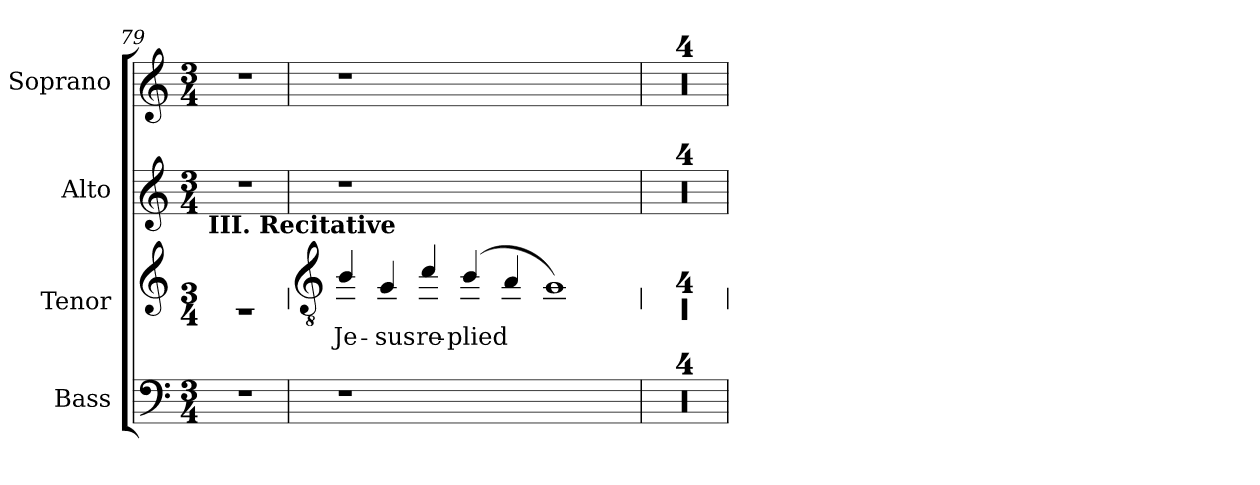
**kern	**kern	**text	**kern	**kern
*part4	*part3	*part3	*part2	*part1
*staff4	*staff3	*staff3	*staff2	*staff1
*I"Bass	*I"Tenor	*	*I"Alto	*I"Soprano
!!LO:LB:g=z
*	*stria0	*	*	*
*clefF4	*clefG2	*	*clefG2	*clefG2
*	*ITrd7c12	*	*	*
*k[]	*k[]	*	*k[]	*k[]
*C:	*C:	*	*C:	*C:
*M3/4	*M3/4	*	*M3/4	*M3/4
=79	=79	=79	=79	=79
!	!LO:TX:a:B:t=III. Recitative	!	!	!
!LO:N:vis=1	!LO:N:vis=1	!	!LO:N:vis=1	!LO:N:vis=1
2.r	2.r	.	2.r	2.r
=80	=80	=80	=80	=80
*	*clefGv2	*	*	*
!LO:N:vis=1	!	!	!	!
!	!	!LO:LY:b:color=#000000	!LO:N:vis=1	!LO:N:vis=1
2.r	4BBi/	Je-	2.r	2.r
!	!	!LO:LY:b:color=#000000	!	!
.	4GGi/	-sus	.	.
!	!	!LO:LY:b:color=#000000	!	!
.	4Ci/	re-	.	.
!	!	!LO:LY:b:color=#000000	!	!
1.ryy	(4BBi/	-plied	1.ryy	1.ryy
.	4AAi/	.	.	.
.	1GGi)	.	.	.
=81	=81	=81	=81	=81
*	*stria0	*	*	*
!LO:N:vis=1	!LO:N:vis=1	!	!LO:N:vis=1	!LO:N:vis=1
2.r	2.r	.	2.r	2.r
=82	=82	=82	=82	=82
!LO:N:vis=1	!LO:N:vis=1	!	!LO:N:vis=1	!LO:N:vis=1
2.r	2.r	.	2.r	2.r
=83	=83	=83	=83	=83
!LO:N:vis=1	!LO:N:vis=1	!	!LO:N:vis=1	!LO:N:vis=1
2.r	2.r	.	2.r	2.r
=84	=84	=84	=84	=84
!LO:N:vis=1	!LO:N:vis=1	!	!LO:N:vis=1	!LO:N:vis=1
2.r	2.r	.	2.r	2.r
=	=	=	=	=
*-	*-	*-	*-	*-
